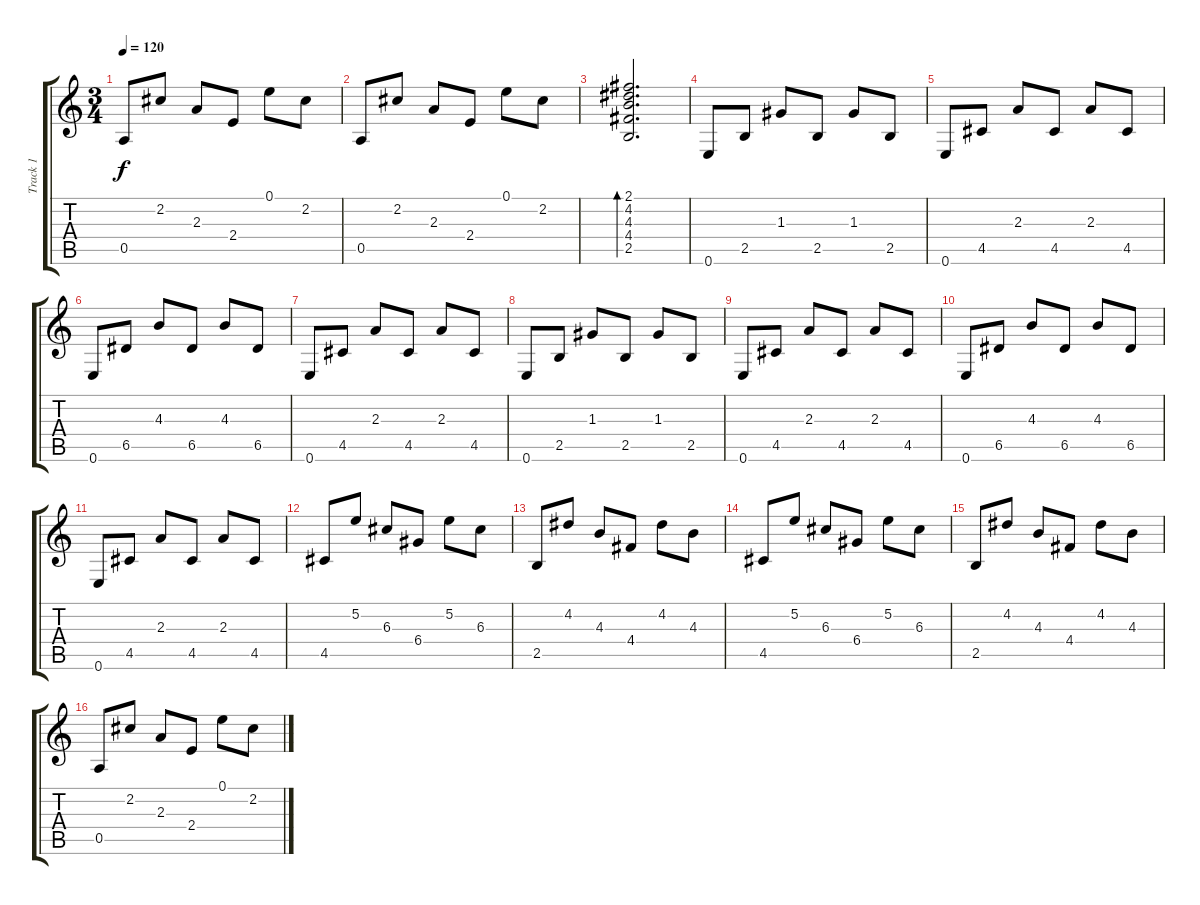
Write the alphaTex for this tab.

\track ("Track 1" "Track 1") {instrument acousticguitarsteel}
\staff {score tabs}
\tuning (E4 B3 G3 D3 A2 E2) {hide}
\ts (3 4)
\tempo 120
\clef g2
\ks c
0.5.8{dy f} 2.2.8 2.3.8 2.4.8 0.1.8 2.2.8 |
0.5.8 2.2.8 2.3.8 2.4.8 0.1.8 2.2.8 |
(2.1 4.2 4.3 4.4 2.5).2{d bd 480} |
0.6.8 2.5.8 1.3.8 2.5.8 1.3.8 2.5.8 |
0.6.8 4.5.8 2.3.8 4.5.8 2.3.8 4.5.8 |
0.6.8 6.5.8 4.3.8 6.5.8 4.3.8 6.5.8 |
0.6.8 4.5.8 2.3.8 4.5.8 2.3.8 4.5.8 |
0.6.8 2.5.8 1.3.8 2.5.8 1.3.8 2.5.8 |
0.6.8 4.5.8 2.3.8 4.5.8 2.3.8 4.5.8 |
0.6.8 6.5.8 4.3.8 6.5.8 4.3.8 6.5.8 |
0.6.8 4.5.8 2.3.8 4.5.8 2.3.8 4.5.8 |
4.5.8 5.2.8 6.3.8 6.4.8 5.2.8 6.3.8 |
2.5.8 4.2.8 4.3.8 4.4.8 4.2.8 4.3.8 |
4.5.8 5.2.8 6.3.8 6.4.8 5.2.8 6.3.8 |
2.5.8 4.2.8 4.3.8 4.4.8 4.2.8 4.3.8 |
0.5.8 2.2.8 2.3.8 2.4.8 0.1.8 2.2.8
